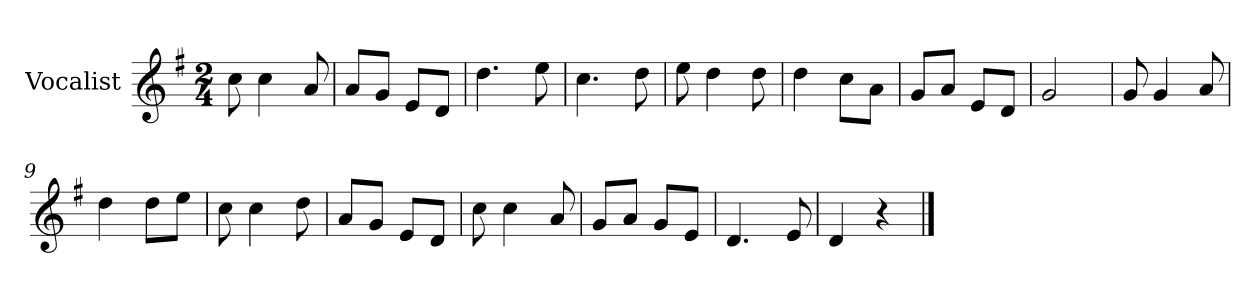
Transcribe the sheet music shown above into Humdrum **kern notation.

**kern
*part1
*staff1
*I"Vocalist
*k[f#]
*G:
*M2/4
=
8cc
4cc
8a
=1
8aL
8gJ
8eL
8dJ
=2
4.dd
8ee
=3
4.cc
8dd
=4
8ee
4dd
8dd
=5
4dd
8ccL
8aJ
=6
8gL
8aJ
8eL
8dJ
=7
2g
=8
8g
4g
8a
=9
4dd
8ddL
8eeJ
=10
8cc
4cc
8dd
=11
8aL
8gJ
8eL
8dJ
=12
8cc
4cc
8a
=13
8gL
8aJ
8gL
8eJ
=14
4.d
8e
=15
4d
4r
==
*-
